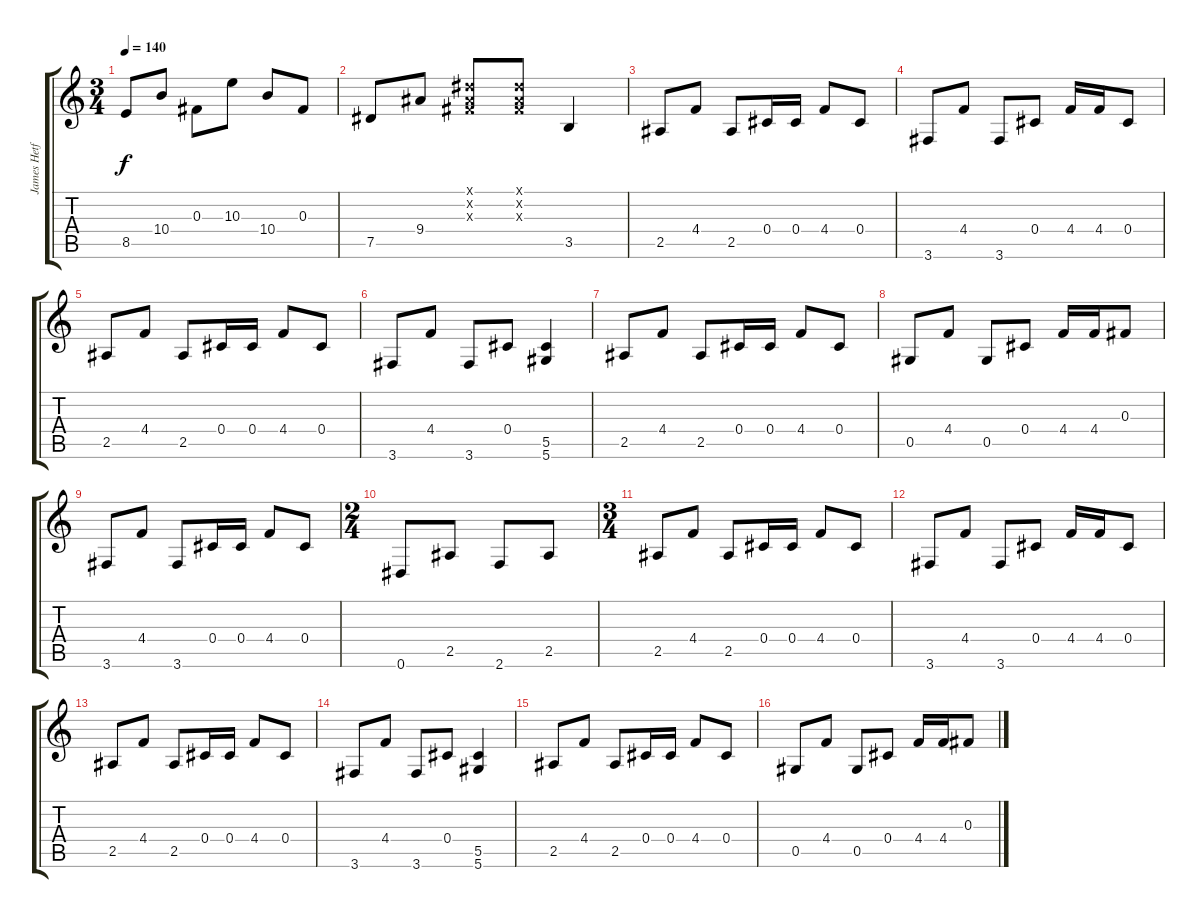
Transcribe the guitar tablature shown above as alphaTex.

\track ("James Hetfield" "James Hetf") {instrument electricguitarclean}
\staff {score tabs}
\tuning (Eb4 Bb3 Gb3 Db3 Ab2 Eb2) {hide}
\ts (3 4)
\tempo 140
\clef g2
\ks c
8.5.8{dy f} 10.4.8 0.3.8 10.3.8 10.4.8 0.3.8 |
7.5.8 9.4.8 (0.1{x} 0.2{x} 0.3{x}).8 (0.1{x} 0.2{x} 0.3{x}).8 3.5.4 |
2.5.8 4.4.8 2.5.8 0.4.16 0.4.16 4.4.8 0.4.8 |
3.6.8 4.4.8 3.6.8 0.4.8 4.4.16 4.4.16 0.4.8 |
2.5.8 4.4.8 2.5.8 0.4.16 0.4.16 4.4.8 0.4.8 |
3.6.8 4.4.8 3.6.8 0.4.8 (5.5 5.6).4 |
2.5.8 4.4.8 2.5.8 0.4.16 0.4.16 4.4.8 0.4.8 |
0.5.8 4.4.8 0.5.8 0.4.8 4.4.16 4.4.16 0.3.8 |
3.6.8 4.4.8 3.6.8 0.4.16 0.4.16 4.4.8 0.4.8 |
\ts (2 4)
0.6.8 2.5.8 2.6.8 2.5.8 |
\ts (3 4)
2.5.8 4.4.8 2.5.8 0.4.16 0.4.16 4.4.8 0.4.8 |
3.6.8 4.4.8 3.6.8 0.4.8 4.4.16 4.4.16 0.4.8 |
2.5.8 4.4.8 2.5.8 0.4.16 0.4.16 4.4.8 0.4.8 |
3.6.8 4.4.8 3.6.8 0.4.8 (5.5 5.6).4 |
2.5.8 4.4.8 2.5.8 0.4.16 0.4.16 4.4.8 0.4.8 |
0.5.8 4.4.8 0.5.8 0.4.8 4.4.16 4.4.16 0.3.8
